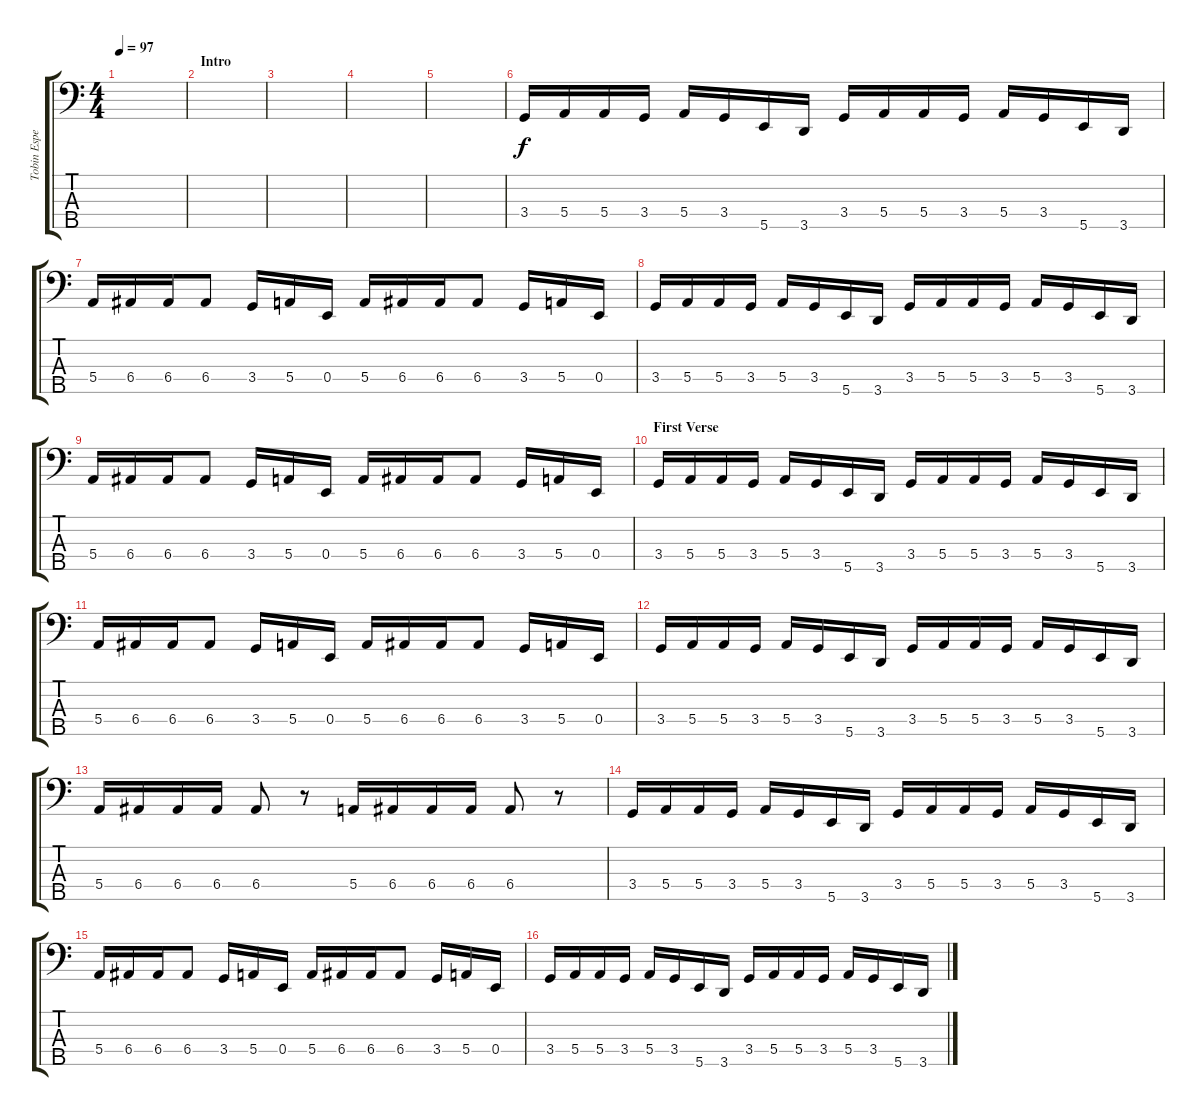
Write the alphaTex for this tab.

\track ("Tobin Esperance" "Tobin Espe") {instrument electricbassfinger}
\staff {score tabs}
\tuning (G2 D2 A1 E1 B0) {hide}
\ts (4 4)
\tempo 97
\clef f4
\ks c
|
\section ("" "Intro")
|
|
|
|
3.4.16 5.4.16 5.4.16 3.4.16 5.4.16 3.4.16 5.5.16 3.5.16 3.4.16 5.4.16 5.4.16 3.4.16 5.4.16 3.4.16 5.5.16 3.5.16 |
5.4.16 6.4.16 6.4.16 6.4.8 3.4.16 5.4.16 0.4.16 5.4.16 6.4.16 6.4.16 6.4.8 3.4.16 5.4.16 0.4.16 |
3.4.16 5.4.16 5.4.16 3.4.16 5.4.16 3.4.16 5.5.16 3.5.16 3.4.16 5.4.16 5.4.16 3.4.16 5.4.16 3.4.16 5.5.16 3.5.16 |
5.4.16 6.4.16 6.4.16 6.4.8 3.4.16 5.4.16 0.4.16 5.4.16 6.4.16 6.4.16 6.4.8 3.4.16 5.4.16 0.4.16 |
\section ("" "First Verse")
3.4.16 5.4.16 5.4.16 3.4.16 5.4.16 3.4.16 5.5.16 3.5.16 3.4.16 5.4.16 5.4.16 3.4.16 5.4.16 3.4.16 5.5.16 3.5.16 |
5.4.16 6.4.16 6.4.16 6.4.8 3.4.16 5.4.16 0.4.16 5.4.16 6.4.16 6.4.16 6.4.8 3.4.16 5.4.16 0.4.16 |
3.4.16 5.4.16 5.4.16 3.4.16 5.4.16 3.4.16 5.5.16 3.5.16 3.4.16 5.4.16 5.4.16 3.4.16 5.4.16 3.4.16 5.5.16 3.5.16 |
5.4.16 6.4.16 6.4.16 6.4.16 6.4.8 r.8 5.4.16 6.4.16 6.4.16 6.4.16 6.4.8 r.8 |
3.4.16 5.4.16 5.4.16 3.4.16 5.4.16 3.4.16 5.5.16 3.5.16 3.4.16 5.4.16 5.4.16 3.4.16 5.4.16 3.4.16 5.5.16 3.5.16 |
5.4.16 6.4.16 6.4.16 6.4.8 3.4.16 5.4.16 0.4.16 5.4.16 6.4.16 6.4.16 6.4.8 3.4.16 5.4.16 0.4.16 |
3.4.16 5.4.16 5.4.16 3.4.16 5.4.16 3.4.16 5.5.16 3.5.16 3.4.16 5.4.16 5.4.16 3.4.16 5.4.16 3.4.16 5.5.16 3.5.16
